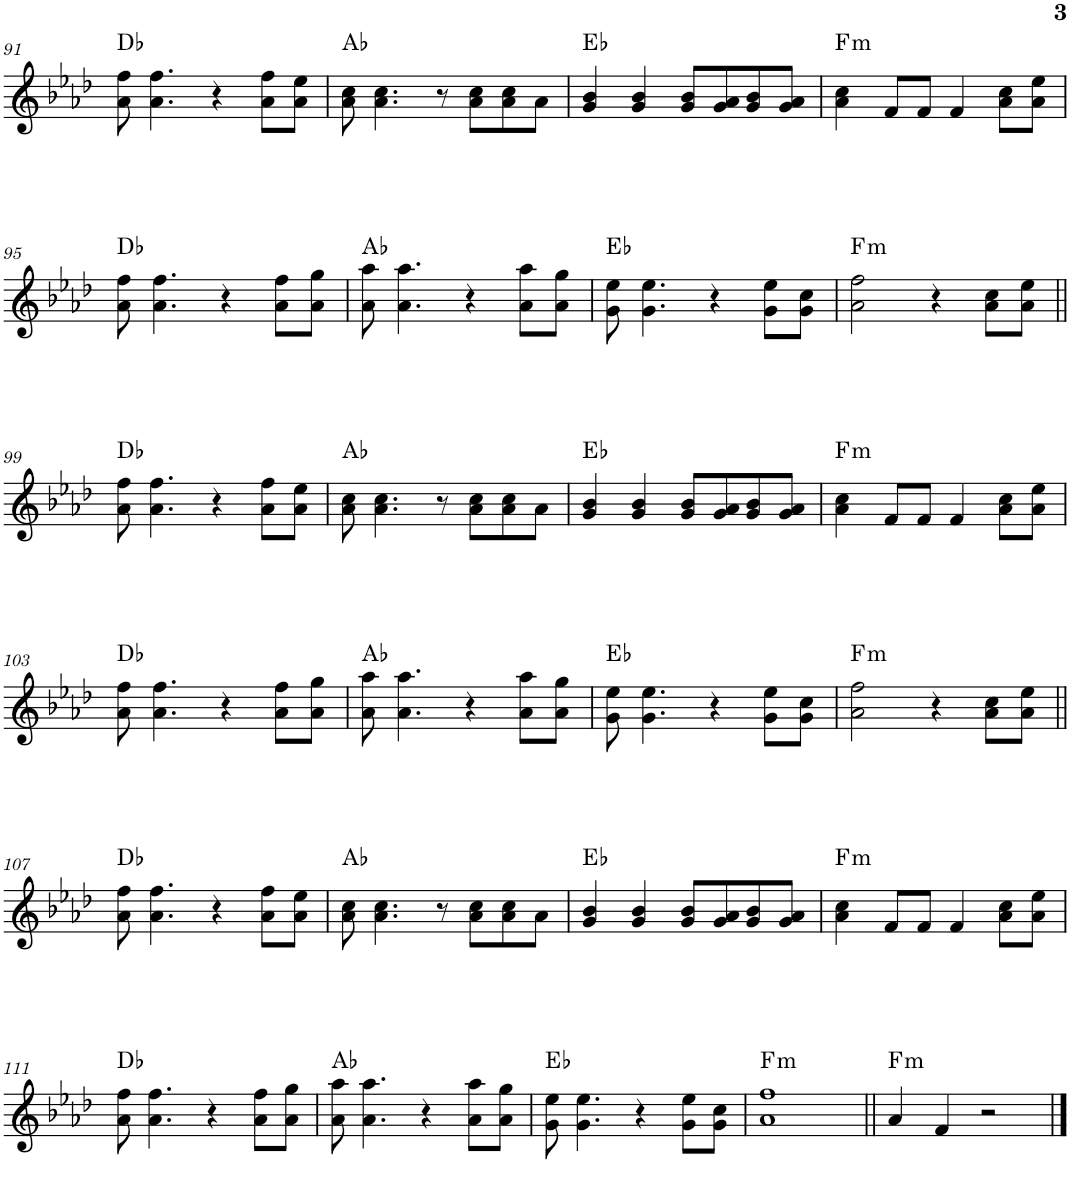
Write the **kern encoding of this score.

**kern	**harte
*part1	*part1
*staff1	*
*I"Piano	*
*I'Pno.	*
!!LO:PB:g=z
*clefG2	*
*k[b-e-a-d-]	*
*M4/4	*
=91	=91
8a-\ 8ff\	Db:maj
4.a-\ 4.ff\	.
4r	.
8a-\ 8ff\L	.
8a-\ 8ee-\J	.
=92	=92
8a-\ 8cc\	Ab:maj
4.a-\ 4.cc\	.
8r	.
8a-\ 8cc\L	.
8a-\ 8cc\	.
8a-\J	.
=93	=93
4g/ 4b-/	Eb:maj
4g/ 4b-/	.
8g/ 8b-/L	.
8g/ 8a-/	.
8g/ 8b-/	.
8g/ 8a-/J	.
=94	=94
!	!LO:H:kt=m
4a-\ 4cc\	F:min
8f/L	.
8f/J	.
4f/	.
8a-\ 8cc\L	.
8a-\ 8ee-\J	.
!!LO:LB:g=z
=95	=95
8a-\ 8ff\	Db:maj
4.a-\ 4.ff\	.
4r	.
8a-\ 8ff\L	.
8a-\ 8gg\J	.
=96	=96
8a-\ 8aa-\	Ab:maj
4.a-\ 4.aa-\	.
4r	.
8a-\ 8aa-\L	.
8a-\ 8gg\J	.
=97	=97
8g\ 8ee-\	Eb:maj
4.g\ 4.ee-\	.
4r	.
8g\ 8ee-\L	.
8g\ 8cc\J	.
=98	=98
!	!LO:H:kt=m
2a-\ 2ff\	F:min
4r	.
8a-\ 8cc\L	.
8a-\ 8ee-\J	.
!!LO:LB:g=z
=99||	=99||
8a-\ 8ff\	Db:maj
4.a-\ 4.ff\	.
4r	.
8a-\ 8ff\L	.
8a-\ 8ee-\J	.
=100	=100
8a-\ 8cc\	Ab:maj
4.a-\ 4.cc\	.
8r	.
8a-\ 8cc\L	.
8a-\ 8cc\	.
8a-\J	.
=101	=101
4g/ 4b-/	Eb:maj
4g/ 4b-/	.
8g/ 8b-/L	.
8g/ 8a-/	.
8g/ 8b-/	.
8g/ 8a-/J	.
=102	=102
!	!LO:H:kt=m
4a-\ 4cc\	F:min
8f/L	.
8f/J	.
4f/	.
8a-\ 8cc\L	.
8a-\ 8ee-\J	.
!!LO:LB:g=z
=103	=103
8a-\ 8ff\	Db:maj
4.a-\ 4.ff\	.
4r	.
8a-\ 8ff\L	.
8a-\ 8gg\J	.
=104	=104
8a-\ 8aa-\	Ab:maj
4.a-\ 4.aa-\	.
4r	.
8a-\ 8aa-\L	.
8a-\ 8gg\J	.
=105	=105
8g\ 8ee-\	Eb:maj
4.g\ 4.ee-\	.
4r	.
8g\ 8ee-\L	.
8g\ 8cc\J	.
=106	=106
!	!LO:H:kt=m
2a-\ 2ff\	F:min
4r	.
8a-\ 8cc\L	.
8a-\ 8ee-\J	.
!!LO:LB:g=z
=107||	=107||
8a-\ 8ff\	Db:maj
4.a-\ 4.ff\	.
4r	.
8a-\ 8ff\L	.
8a-\ 8ee-\J	.
=108	=108
8a-\ 8cc\	Ab:maj
4.a-\ 4.cc\	.
8r	.
8a-\ 8cc\L	.
8a-\ 8cc\	.
8a-\J	.
=109	=109
4g/ 4b-/	Eb:maj
4g/ 4b-/	.
8g/ 8b-/L	.
8g/ 8a-/	.
8g/ 8b-/	.
8g/ 8a-/J	.
=110	=110
!	!LO:H:kt=m
4a-\ 4cc\	F:min
8f/L	.
8f/J	.
4f/	.
8a-\ 8cc\L	.
8a-\ 8ee-\J	.
!!LO:LB:g=z
=111	=111
8a-\ 8ff\	Db:maj
4.a-\ 4.ff\	.
4r	.
8a-\ 8ff\L	.
8a-\ 8gg\J	.
=112	=112
8a-\ 8aa-\	Ab:maj
4.a-\ 4.aa-\	.
4r	.
8a-\ 8aa-\L	.
8a-\ 8gg\J	.
=113	=113
8g\ 8ee-\	Eb:maj
4.g\ 4.ee-\	.
4r	.
8g\ 8ee-\L	.
8g\ 8cc\J	.
=114	=114
!	!LO:H:kt=m
1a- 1ff	F:min
=115||	=115||
!	!LO:H:kt=m
4a-/	F:min
4f/	.
2r	.
==	==
*-	*-
